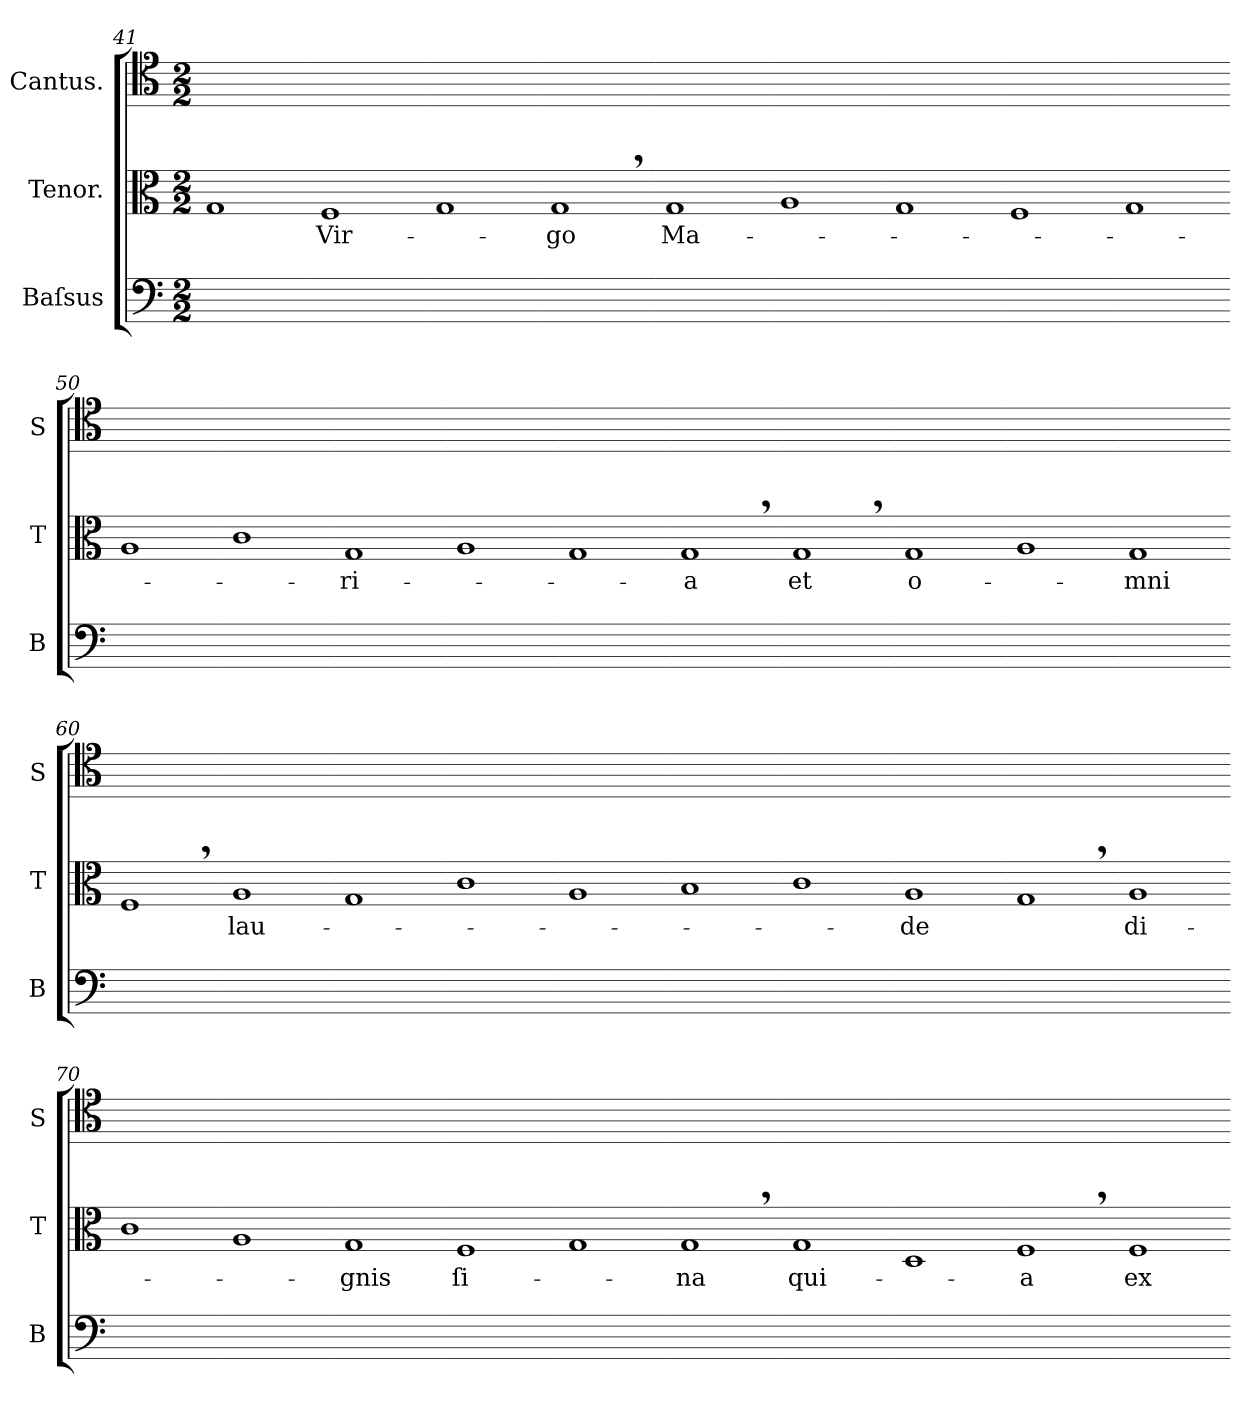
**kern	**kern	**text	**kern
*part3	*part2	*part2	*part1
*staff3	*staff2	*staff2	*staff1
*I"Baſsus	*I"Tenor.	*	*I"Cantus.
*I'B	*I'T	*	*I'S
*clefF4	*clefC3	*	*clefC4
*k[]	*k[]	*	*k[]
*C:	*C:	*	*C:
*M2/2	*M2/2	*	*M2/2
=41	=41	=41	=41
1ryy	1G/	.	1ryy
=42-	=42-	=42-	=42-
1ryy	1F/	Vir-	1ryy
=43-	=43-	=43-	=43-
1ryy	1G/	.	1ryy
=44-	=44-	=44-	=44-
1ryy	1G,</	-go	1ryy
=45-	=45-	=45-	=45-
1ryy	1G/	Ma-	1ryy
=46-	=46-	=46-	=46-
1ryy	1A/	.	1ryy
=47-	=47-	=47-	=47-
1ryy	1G/	.	1ryy
=48-	=48-	=48-	=48-
1ryy	1F/	.	1ryy
=49-	=49-	=49-	=49-
1ryy	1G/	.	1ryy
=50-	=50-	=50-	=50-
1ryy	1A/	.	1ryy
=51-	=51-	=51-	=51-
1ryy	1c\	.	1ryy
=52-	=52-	=52-	=52-
1ryy	1G/	-ri-	1ryy
=53-	=53-	=53-	=53-
1ryy	1A/	.	1ryy
=54-	=54-	=54-	=54-
1ryy	1G/	.	1ryy
=55-	=55-	=55-	=55-
1ryy	1G,</	-a	1ryy
=56-	=56-	=56-	=56-
1ryy	1G,</	et	1ryy
=57-	=57-	=57-	=57-
1ryy	1G/	o-	1ryy
=58-	=58-	=58-	=58-
1ryy	1A/	.	1ryy
=59-	=59-	=59-	=59-
1ryy	1G/	-mni	1ryy
=60-	=60-	=60-	=60-
1ryy	1F,</	.	1ryy
=61-	=61-	=61-	=61-
1ryy	1A/	lau-	1ryy
=62-	=62-	=62-	=62-
1ryy	1G/	.	1ryy
=63-	=63-	=63-	=63-
1ryy	1c\	.	1ryy
=64-	=64-	=64-	=64-
1ryy	1A/	.	1ryy
=65-	=65-	=65-	=65-
1ryy	1B/	.	1ryy
=66-	=66-	=66-	=66-
1ryy	1c\	.	1ryy
=67-	=67-	=67-	=67-
1ryy	1A/	-de	1ryy
=68-	=68-	=68-	=68-
1ryy	1G,</	.	1ryy
=69-	=69-	=69-	=69-
1ryy	1A/	di-	1ryy
=70-	=70-	=70-	=70-
1ryy	1c\	.	1ryy
=71-	=71-	=71-	=71-
1ryy	1A/	.	1ryy
=72-	=72-	=72-	=72-
1ryy	1G/	-gnis	1ryy
=73-	=73-	=73-	=73-
1ryy	1F/	ſi-	1ryy
=74-	=74-	=74-	=74-
1ryy	1G/	.	1ryy
=75-	=75-	=75-	=75-
1ryy	1G,</	-na	1ryy
=76-	=76-	=76-	=76-
1ryy	1G/	qui-	1ryy
=77-	=77-	=77-	=77-
1ryy	1D/	.	1ryy
=78-	=78-	=78-	=78-
1ryy	1F,</	-a	1ryy
=79-	=79-	=79-	=79-
1ryy	1F/	ex	1ryy
=-	=-	=-	=-
*-	*-	*-	*-
